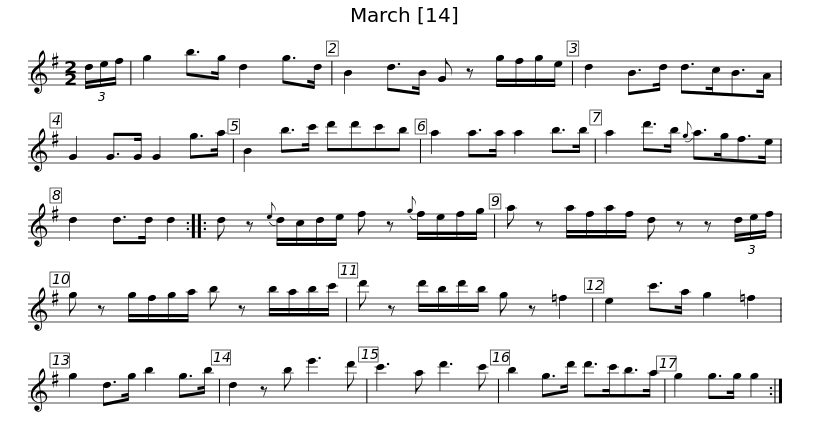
X:1
L:1/8
M:2/2
I:linebreak $
K:G
V:1 treble
V:1
 (3d/e/f/ | g2 b>g d2 g>d | B2 d>B G z g/f/g/e/ | d2 B>d d>cB>A | G2 G>G G2 g>a | %5
 B2 b>c' d'd'c'b |$ a2 a>a a2 b>b | a2 d'>b{g} a>gf>e | d2 d>d d2 :: d z{e} d/c/d/e/ f z{g} f/e/f/g/ |$ %10
 a z a/f/a/f/ d z z (3d/e/f/ | g z g/f/g/a/ b z b/a/b/c'/ | d' z d'/b/d'/b/ g z =f2 | e2 c'>a g2 =f2 |$ g2 d>g b2 g>b | %15
 d2 z b e'3 d' | c'3 a d'3 c' | b2 g>d' d'>c'b>a | g2 g>g g2 :| %19
